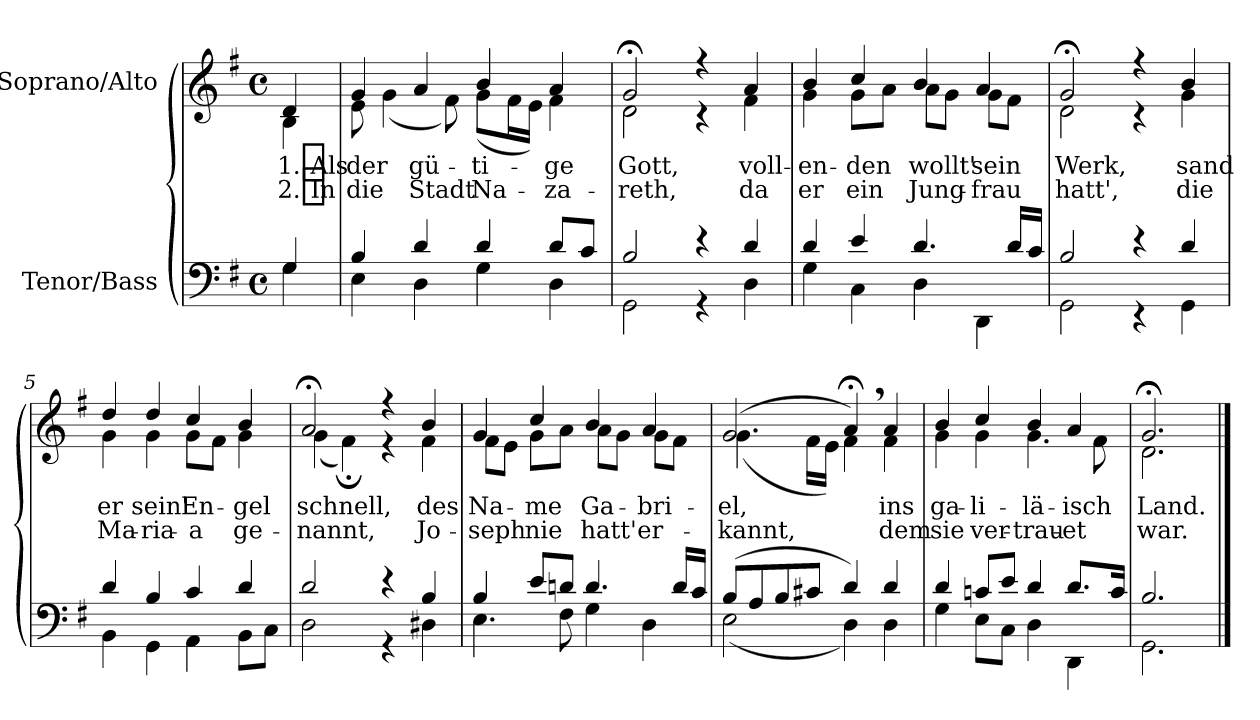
**kern	**kern	**text	**text
*part2	*part1	*part1	*part1
*staff2	*staff1	*staff1	*staff1
*I"Tenor/Bass	*I"Soprano/Alto	*	*
*clefF4	*clefG2	*	*
*k[f#]	*k[f#]	*	*
*M4/4	*M4/4	*	*
*met(c)	*met(c)	*	*
=	=	=	=
*^	*	*	*
!	!	!	!LO:LY:b	!LO:LY:b
*	*	*^	*	*
4G/	4G\	4d/	4B\	1. Als	2. In
=1	=1	=1	=1	=1	=1
!	!	!	!	!LO:LY:b	!LO:LY:b
4B/	4E\	4g/	8e\	der	die
.	.	.	(4g\	.	.
!	!	!	!	!LO:LY:b	!LO:LY:b
4d/	4D\	4a/	.	gü-	Stadt
.	.	.	8f#\)	.	.
!	!	!	!	!LO:LY:b	!LO:LY:b
4d/	4G\	4b/	(8g\L	-ti-	Na-
.	.	.	16f#\L	.	.
.	.	.	16e\JJ)	.	.
!	!	!	!	!LO:LY:b	!LO:LY:b
8d/L	4D\	4a/	4f#\	-ge	-za-
8c/J	.	.	.	.	.
=2	=2	=2	=2	=2	=2
!	!	!	!	!LO:LY:b	!LO:LY:b
2B/	2GG\	2g;</	2d\	Gott,	-reth,
4r	4r	4r	4r	.	.
!	!	!	!	!LO:LY:b	!LO:LY:b
4d/	4D\	4a/	4f#\	voll-	da
=3	=3	=3	=3	=3	=3
!	!	!	!	!LO:LY:b	!LO:LY:b
4d/	4G\	4b/	4g\	-en-	er
!	!	!	!	!LO:LY:b	!LO:LY:b
4e/	4C\	4cc/	8g\L	-den	ein
.	.	.	8a\J	.	.
!	!	!	!	!LO:LY:b	!LO:LY:b
4.d/	4D\	4b/	8a\L	wollt'	Jung-
.	.	.	8g\J	.	.
!	!	!	!	!LO:LY:b	!LO:LY:b
.	4DD\	4a/	8g\L	sein	-frau
16d/LL	.	.	8f#\J	.	.
16c/JJ	.	.	.	.	.
=4	=4	=4	=4	=4	=4
!	!	!	!	!LO:LY:b	!LO:LY:b
2B/	2GG\	2g;</	2d\	Werk,	hatt',
4r	4r	4r	4r	.	.
!	!	!	!	!LO:LY:b	!LO:LY:b
4d/	4GG\	4b/	4g\	sand	die
=5	=5	=5	=5	=5	=5
!	!	!	!	!LO:LY:b	!LO:LY:b
4d/	4BB\	4dd/	4g\	er	Ma-
!	!	!	!	!LO:LY:b	!LO:LY:b
4B/	4GG\	4dd/	4g\	sein'	-ria-
!	!	!	!	!LO:LY:b	!LO:LY:b
4c/	4AA\	4cc/	8g\L	En-	-a
.	.	.	8f#\J	.	.
!	!	!	!	!LO:LY:b	!LO:LY:b
4d/	8BB\L	4b/	4g\	-gel	ge-
.	8C\J	.	.	.	.
!!LO:LB:g=z	!!
=6	=6	=6	=6	=6	=6
!	!	!	!	!LO:LY:b	!LO:LY:b
2d/	2D\	2a;</	(4g\	schnell,	-nannt,
.	.	.	4f#;\)	.	.
4r	4r	4r	4r	.	.
!	!	!	!	!LO:LY:b	!LO:LY:b
4B/	4D#X\	4b/	4f#\	des	Jo-
=7	=7	=7	=7	=7	=7
!	!	!	!	!LO:LY:b	!LO:LY:b
4B/	4.E\	4g/	8f#\L	Na-	-seph
.	.	.	8e\J	.	.
!	!	!	!	!LO:LY:b	!LO:LY:b
8e/L	.	4cc/	8g\L	-me	nie
8dn/J	8F#\	.	8a\J	.	.
!	!	!	!	!LO:LY:b	!LO:LY:b
4.d/	4G\	4b/	8a\L	Ga-	hatt'
.	.	.	8g\J	.	.
!	!	!	!	!LO:LY:b	!LO:LY:b
.	4D\	4a/	8g\L	-bri-	er-
16d/LL	.	.	8f#\J	.	.
16c/JJ	.	.	.	.	.
=8	=8	=8	=8	=8	=8
!	!	!	!	!LO:LY:b	!LO:LY:b
(8B/L	(2E\	(2g/	(4.g\	-el,	-kannt,
8A/	.	.	.	.	.
8B/	.	.	.	.	.
8c#X/J	.	.	16f#\LL	.	.
.	.	.	16e\JJ)	.	.
4d/)	4D\)	4a;<,/)	4f#\	.	.
!	!	!	!	!LO:LY:b	!LO:LY:b
4d/	4D\	4a/	4f#\	ins	dem
=9	=9	=9	=9	=9	=9
!	!	!	!	!LO:LY:b	!LO:LY:b
4d/	4G\	4b/	4g\	ga-	sie
!	!	!	!	!LO:LY:b	!LO:LY:b
8cn/L	8E\L	4cc/	4g\	-li-	ver-
8e/J	8C\J	.	.	.	.
!	!	!	!	!LO:LY:b	!LO:LY:b
4d/	4D\	4b/	4.g\	-lä-	-trau-
!	!	!	!	!LO:LY:b	!LO:LY:b
8.d/L	4DD\	4a/	.	-isch	et
.	.	.	8f#\	.	.
16c/Jk	.	.	.	.	.
=10	=10	=10	=10	=10	=10
!	!	!	!	!LO:LY:b	!LO:LY:b
2.B/	2.GG\	2.g;</	2.d\	Land.	war.
*v	*v	*	*	*	*
*	*v	*v	*	*
==	==	==	==
*-	*-	*-	*-
